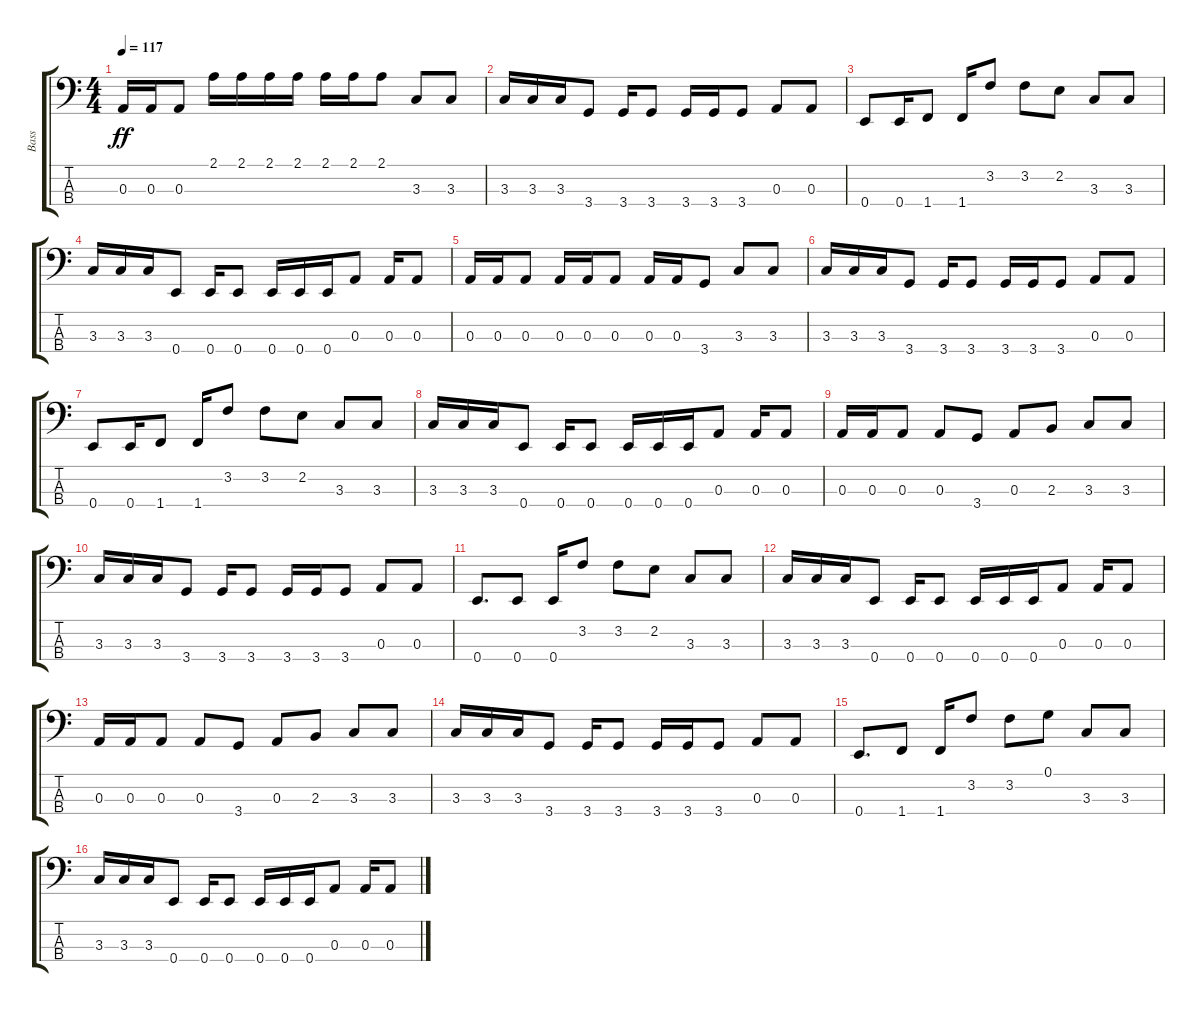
\track ("Bass" "Bass") {instrument electricbasspick}
\staff {score tabs}
\tuning (G2 D2 A1 E1) {hide}
\ts (4 4)
\tempo 117
\clef f4
\ks c
0.3.16{dy ff} 0.3.16 0.3.8 2.1.16 2.1.16 2.1.16 2.1.16 2.1.16 2.1.16 2.1.8 3.3.8 3.3.8 |
3.3.16 3.3.16 3.3.16 3.4.8 3.4.16 3.4.8 3.4.16 3.4.16 3.4.8 0.3.8 0.3.8 |
0.4.8 0.4.16 1.4.8 1.4.16 3.2.8 3.2.8 2.2.8 3.3.8 3.3.8 |
3.3.16 3.3.16 3.3.16 0.4.8 0.4.16 0.4.8 0.4.16 0.4.16 0.4.16 0.3.8 0.3.16 0.3.8 |
0.3.16 0.3.16 0.3.8 0.3.16 0.3.16 0.3.8 0.3.16 0.3.16 3.4.8 3.3.8 3.3.8 |
3.3.16 3.3.16 3.3.16 3.4.8 3.4.16 3.4.8 3.4.16 3.4.16 3.4.8 0.3.8 0.3.8 |
0.4.8 0.4.16 1.4.8 1.4.16 3.2.8 3.2.8 2.2.8 3.3.8 3.3.8 |
3.3.16 3.3.16 3.3.16 0.4.8 0.4.16 0.4.8 0.4.16 0.4.16 0.4.16 0.3.8 0.3.16 0.3.8 |
0.3.16 0.3.16 0.3.8 0.3.8 3.4.8 0.3.8 2.3.8 3.3.8 3.3.8 |
3.3.16 3.3.16 3.3.16 3.4.8 3.4.16 3.4.8 3.4.16 3.4.16 3.4.8 0.3.8 0.3.8 |
0.4.8{d} 0.4.8 0.4.16 3.2.8 3.2.8 2.2.8 3.3.8 3.3.8 |
3.3.16 3.3.16 3.3.16 0.4.8 0.4.16 0.4.8 0.4.16 0.4.16 0.4.16 0.3.8 0.3.16 0.3.8 |
0.3.16 0.3.16 0.3.8 0.3.8 3.4.8 0.3.8 2.3.8 3.3.8 3.3.8 |
3.3.16 3.3.16 3.3.16 3.4.8 3.4.16 3.4.8 3.4.16 3.4.16 3.4.8 0.3.8 0.3.8 |
0.4.8{d} 1.4.8 1.4.16 3.2.8 3.2.8 0.1.8 3.3.8 3.3.8 |
3.3.16 3.3.16 3.3.16 0.4.8 0.4.16 0.4.8 0.4.16 0.4.16 0.4.16 0.3.8 0.3.16 0.3.8
